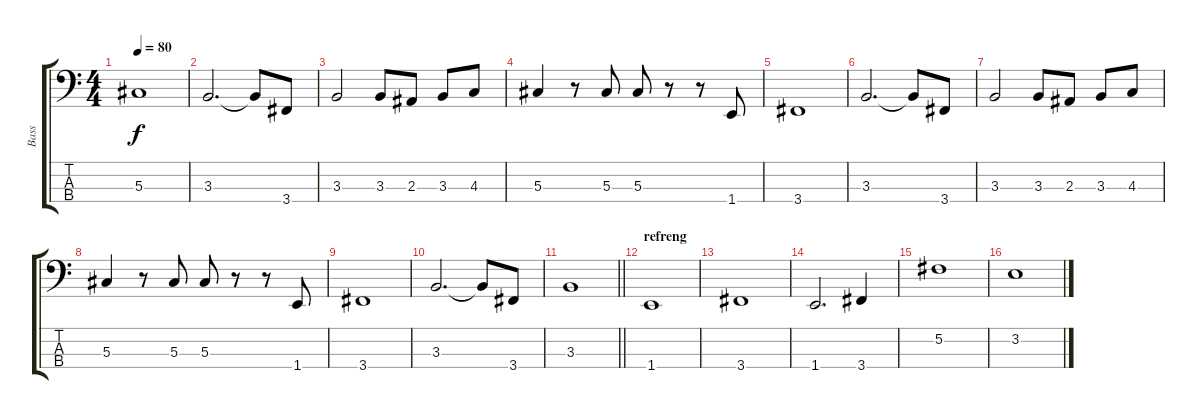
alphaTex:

\track ("Bass" "Bass") {instrument electricbassfinger}
\staff {score tabs}
\tuning (Gb2 Db2 Ab1 Eb1) {hide}
\ts (4 4)
\tempo 80
\clef f4
\ks c
5.3.1{dy f} |
3.3.2{d} 3.3{t}.8 3.4.8 |
3.3.2 3.3.8 2.3.8 3.3.8 4.3.8 |
5.3.4 r.8 5.3.8 5.3.8 r.8 r.8 1.4.8 |
3.4.1 |
3.3.2{d} 3.3{t}.8 3.4.8 |
3.3.2 3.3.8 2.3.8 3.3.8 4.3.8 |
5.3.4 r.8 5.3.8 5.3.8 r.8 r.8 1.4.8 |
3.4.1 |
3.3.2{d} 3.3{t}.8 3.4.8 |
\barLineRight lightlight
3.3.1 |
\section ("" "refreng")
1.4.1 |
3.4.1 |
1.4.2{d} 3.4.4 |
5.2.1 |
3.2.1
